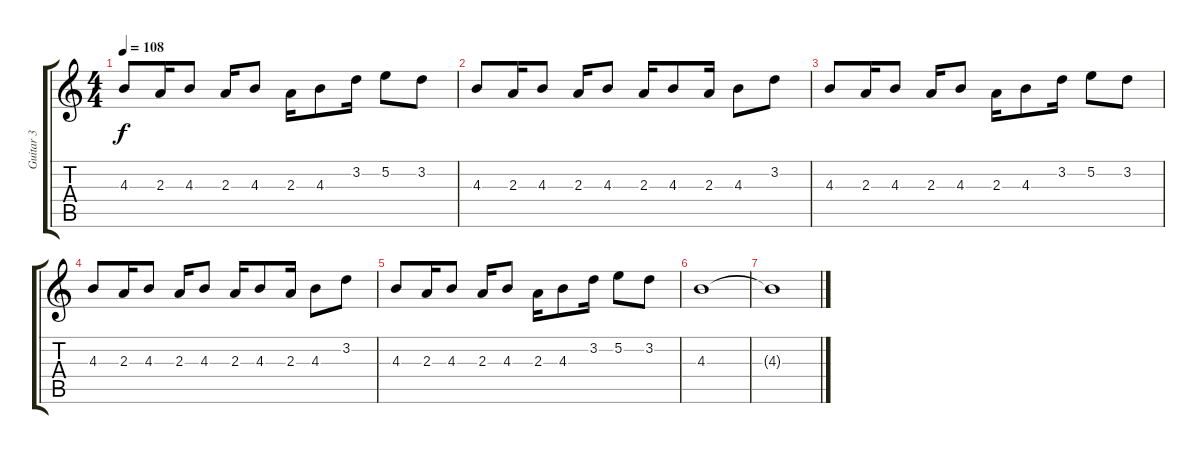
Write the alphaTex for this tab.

\track ("Guitar 3" "Guitar 3") {instrument overdrivenguitar}
\staff {score tabs}
\tuning (E4 B3 G3 D3 A2 E2) {hide}
\ts (4 4)
\tempo 108
\clef g2
\ks c
4.3.8{dy f} 2.3.16 4.3.8 2.3.16 4.3.8 2.3.16 4.3.8 3.2.16 5.2.8 3.2.8 |
4.3.8 2.3.16 4.3.8 2.3.16 4.3.8 2.3.16 4.3.8 2.3.16 4.3.8 3.2.8 |
4.3.8 2.3.16 4.3.8 2.3.16 4.3.8 2.3.16 4.3.8 3.2.16 5.2.8 3.2.8 |
4.3.8 2.3.16 4.3.8 2.3.16 4.3.8 2.3.16 4.3.8 2.3.16 4.3.8 3.2.8 |
4.3.8 2.3.16 4.3.8 2.3.16 4.3.8 2.3.16 4.3.8 3.2.16 5.2.8 3.2.8 |
4.3.1{volume 0} |
4.3{t}.1
